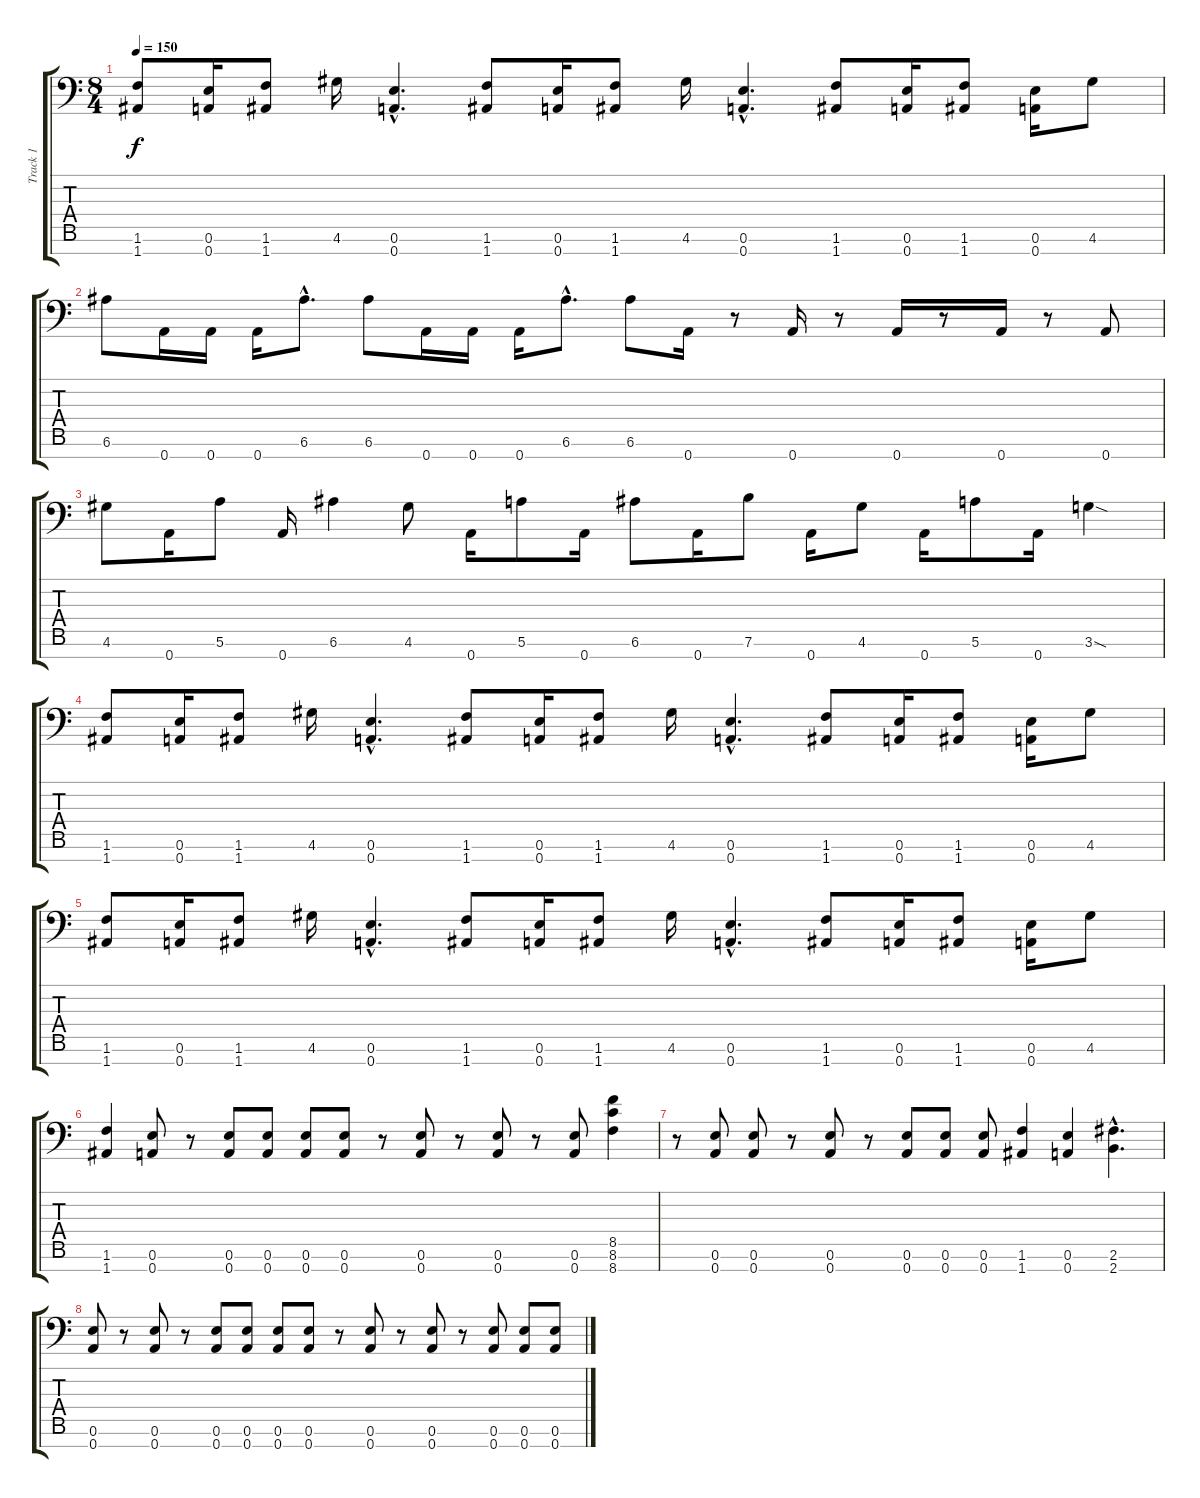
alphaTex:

\track ("Track 1" "Track 1") {instrument distortionguitar}
\staff {score tabs}
\tuning (E4 B3 G3 D3 A2 E2 A1) {hide}
\ts (8 4)
\tempo 150
\clef f4
\ks c
(1.6 1.7).8{dy f} (0.6 0.7).16 (1.6 1.7).8 4.6.16 (0.6{hac} 0.7{hac}).4{d} (1.6 1.7).8 (0.6 0.7).16 (1.6 1.7).8 4.6.16 (0.6{hac} 0.7{hac}).4{d} (1.6 1.7).8 (0.6 0.7).16 (1.6 1.7).8 (0.6 0.7).16 4.6.8 |
6.6.8 0.7.16 0.7.16 0.7.16 6.6{hac}.8{d} 6.6.8 0.7.16 0.7.16 0.7.16 6.6{hac}.8{d} 6.6.8 0.7.16 r.8 0.7.16 r.8 0.7.16 r.8 0.7.16 r.8 0.7.8 |
4.6.8 0.7.16 5.6.8 0.7.16 6.6.4 4.6.8 0.7.16 5.6.8 0.7.16 6.6.8 0.7.16 7.6.8 0.7.16 4.6.8 0.7.16 5.6.8 0.7.16 3.6{sod}.4 |
(1.6 1.7).8 (0.6 0.7).16 (1.6 1.7).8 4.6.16 (0.6{hac} 0.7{hac}).4{d} (1.6 1.7).8 (0.6 0.7).16 (1.6 1.7).8 4.6.16 (0.6{hac} 0.7{hac}).4{d} (1.6 1.7).8 (0.6 0.7).16 (1.6 1.7).8 (0.6 0.7).16 4.6.8 |
(1.6 1.7).8 (0.6 0.7).16 (1.6 1.7).8 4.6.16 (0.6{hac} 0.7{hac}).4{d} (1.6 1.7).8 (0.6 0.7).16 (1.6 1.7).8 4.6.16 (0.6{hac} 0.7{hac}).4{d} (1.6 1.7).8 (0.6 0.7).16 (1.6 1.7).8 (0.6 0.7).16 4.6.8 |
(1.6 1.7).4 (0.6 0.7).8 r.8 (0.6 0.7).8 (0.6 0.7).8 (0.6 0.7).8 (0.6 0.7).8 r.8 (0.6 0.7).8 r.8 (0.6 0.7).8 r.8 (0.6 0.7).8 (8.5 8.6 8.7).4 |
r.8 (0.6 0.7).8 (0.6 0.7).8 r.8 (0.6 0.7).8 r.8 (0.6 0.7).8 (0.6 0.7).8 (0.6 0.7).8 (1.6 1.7).4 (0.6 0.7).4 (2.6{hac} 2.7{hac}).4{d} |
(0.6 0.7).8 r.8 (0.6 0.7).8 r.8 (0.6 0.7).8 (0.6 0.7).8 (0.6 0.7).8 (0.6 0.7).8 r.8 (0.6 0.7).8 r.8 (0.6 0.7).8 r.8 (0.6 0.7).8 (0.6 0.7).8 (0.6 0.7).8
